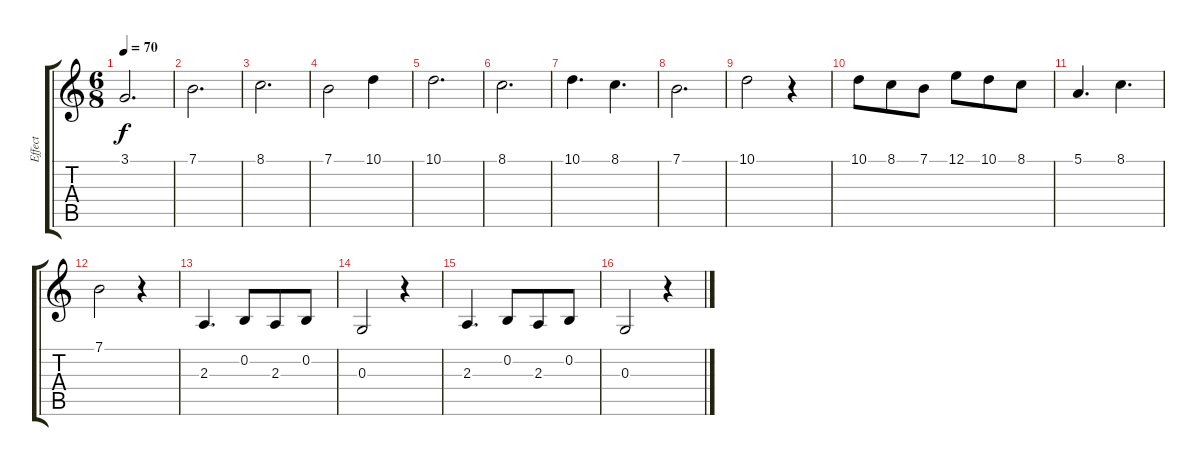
\track ("Effect" "Effect") {instrument tremolostrings}
\staff {score tabs}
\tuning (E4 B3 G3 D3 A2 E2) {hide}
\ts (6 8)
\tempo 70
\clef g2
\ks c
3.1.2{d dy f} |
7.1.2{d} |
8.1.2{d} |
7.1.2 10.1.4 |
10.1.2{d} |
8.1.2{d} |
10.1.4{d} 8.1.4{d} |
7.1.2{d} |
10.1.2 r.4 |
10.1.8 8.1.8 7.1.8 12.1.8 10.1.8 8.1.8 |
5.1.4{d} 8.1.4{d} |
7.1.2 r.4 |
2.3.4{d} 0.2.8 2.3.8 0.2.8 |
0.3.2 r.4 |
2.3.4{d} 0.2.8 2.3.8 0.2.8 |
0.3.2 r.4
